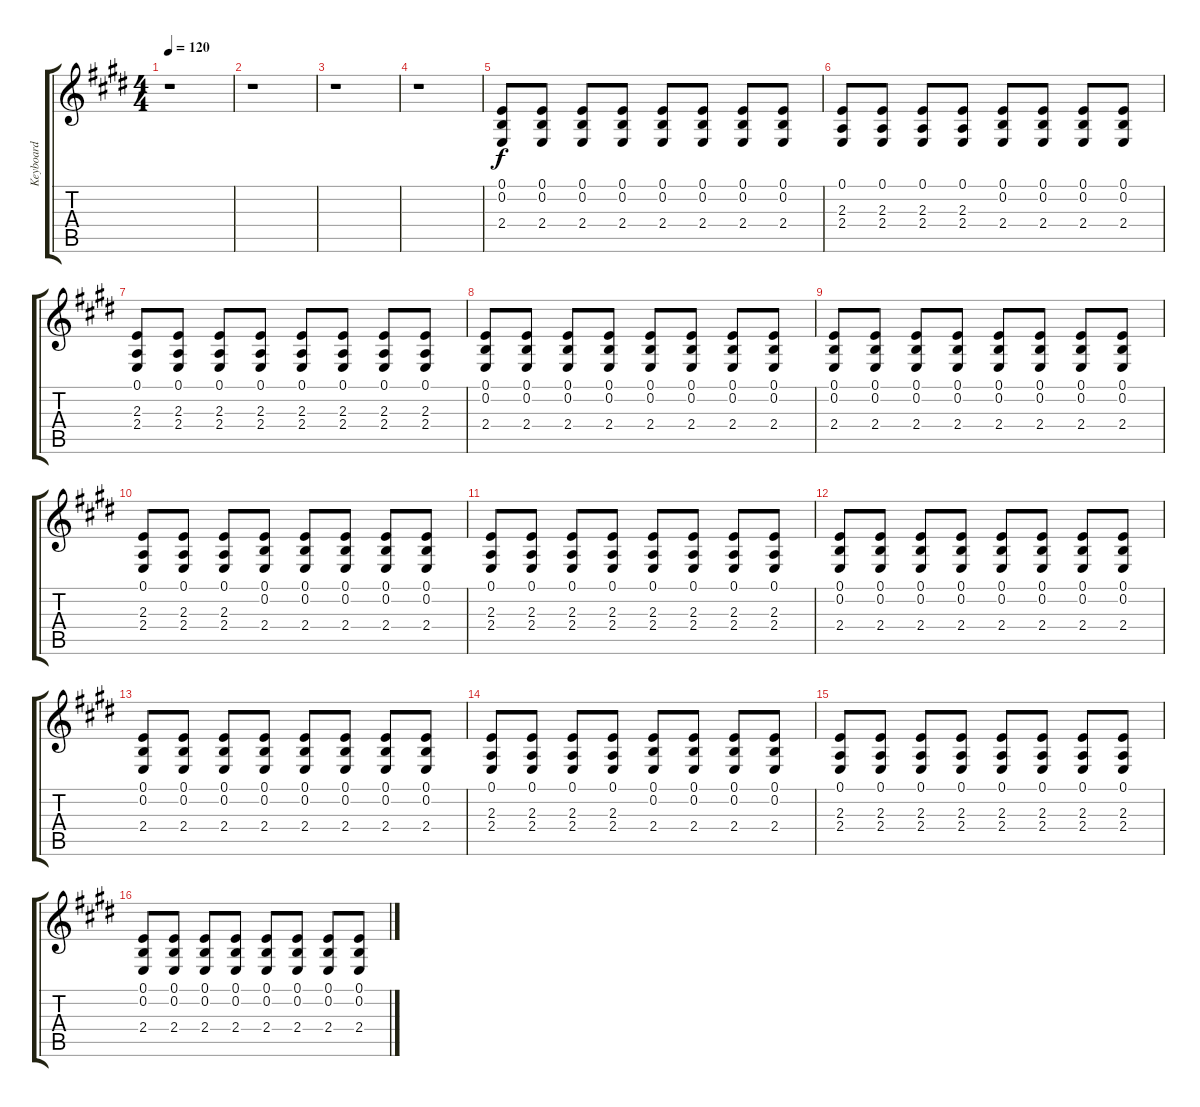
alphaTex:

\track ("Keyboard" "Keyboard") {instrument lead2sawtooth}
\staff {score tabs}
\tuning (E4 B3 G3 D3 A2 E2) {hide}
\ts (4 4)
\tempo 120
\clef g2
\ks e
r.1{dy f} |
r.1 |
r.1 |
r.1 |
(0.1 0.2 2.4).8 (0.1 0.2 2.4).8 (0.1 0.2 2.4).8 (0.1 0.2 2.4).8 (0.1 0.2 2.4).8 (0.1 0.2 2.4).8 (0.1 0.2 2.4).8 (0.1 0.2 2.4).8 |
(0.1 2.3 2.4).8 (0.1 2.3 2.4).8 (0.1 2.3 2.4).8 (0.1 2.3 2.4).8 (0.1 0.2 2.4).8 (0.1 0.2 2.4).8 (0.1 0.2 2.4).8 (0.1 0.2 2.4).8 |
(0.1 2.3 2.4).8 (0.1 2.3 2.4).8 (0.1 2.3 2.4).8 (0.1 2.3 2.4).8 (0.1 2.3 2.4).8 (0.1 2.3 2.4).8 (0.1 2.3 2.4).8 (0.1 2.3 2.4).8 |
(0.1 0.2 2.4).8 (0.1 0.2 2.4).8 (0.1 0.2 2.4).8 (0.1 0.2 2.4).8 (0.1 0.2 2.4).8 (0.1 0.2 2.4).8 (0.1 0.2 2.4).8 (0.1 0.2 2.4).8 |
(0.1 0.2 2.4).8 (0.1 0.2 2.4).8 (0.1 0.2 2.4).8 (0.1 0.2 2.4).8 (0.1 0.2 2.4).8 (0.1 0.2 2.4).8 (0.1 0.2 2.4).8 (0.1 0.2 2.4).8 |
(0.1 2.3 2.4).8 (0.1 2.3 2.4).8 (0.1 2.3 2.4).8 (0.1 0.2 2.4).8 (0.1 0.2 2.4).8 (0.1 0.2 2.4).8 (0.1 0.2 2.4).8 (0.1 0.2 2.4).8 |
(0.1 2.3 2.4).8 (0.1 2.3 2.4).8 (0.1 2.3 2.4).8 (0.1 2.3 2.4).8 (0.1 2.3 2.4).8 (0.1 2.3 2.4).8 (0.1 2.3 2.4).8 (0.1 2.3 2.4).8 |
(0.1 0.2 2.4).8 (0.1 0.2 2.4).8 (0.1 0.2 2.4).8 (0.1 0.2 2.4).8 (0.1 0.2 2.4).8 (0.1 0.2 2.4).8 (0.1 0.2 2.4).8 (0.1 0.2 2.4).8 |
(0.1 0.2 2.4).8 (0.1 0.2 2.4).8 (0.1 0.2 2.4).8 (0.1 0.2 2.4).8 (0.1 0.2 2.4).8 (0.1 0.2 2.4).8 (0.1 0.2 2.4).8 (0.1 0.2 2.4).8 |
(0.1 2.3 2.4).8 (0.1 2.3 2.4).8 (0.1 2.3 2.4).8 (0.1 2.3 2.4).8 (0.1 0.2 2.4).8 (0.1 0.2 2.4).8 (0.1 0.2 2.4).8 (0.1 0.2 2.4).8 |
(0.1 2.3 2.4).8 (0.1 2.3 2.4).8 (0.1 2.3 2.4).8 (0.1 2.3 2.4).8 (0.1 2.3 2.4).8 (0.1 2.3 2.4).8 (0.1 2.3 2.4).8 (0.1 2.3 2.4).8 |
(0.1 0.2 2.4).8 (0.1 0.2 2.4).8 (0.1 0.2 2.4).8 (0.1 0.2 2.4).8 (0.1 0.2 2.4).8 (0.1 0.2 2.4).8 (0.1 0.2 2.4).8 (0.1 0.2 2.4).8
